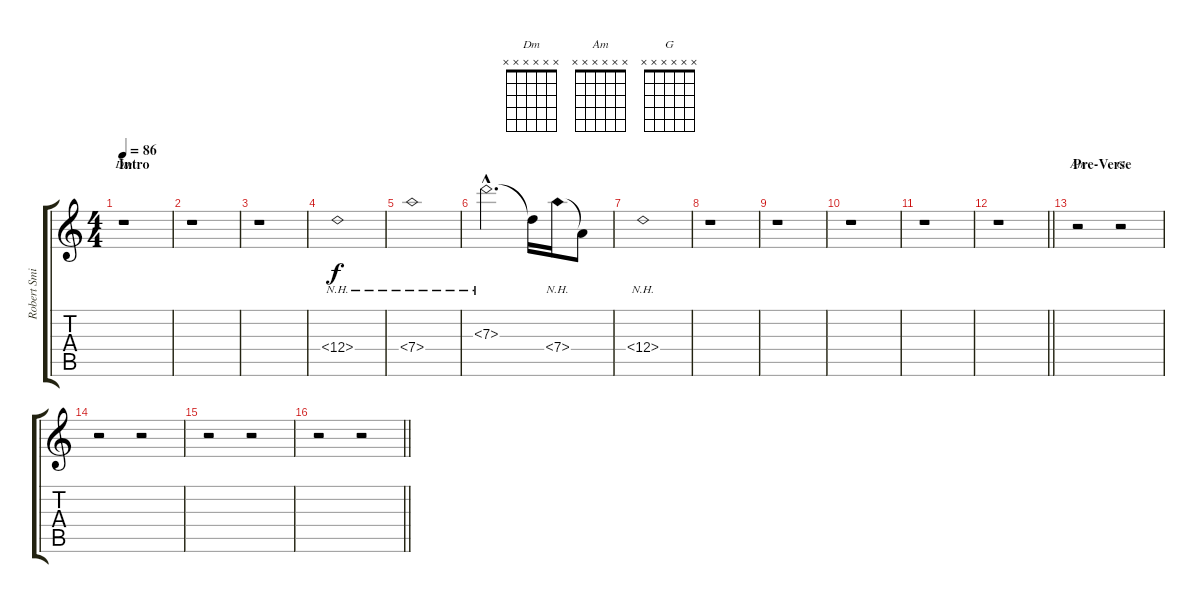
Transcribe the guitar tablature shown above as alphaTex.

\track ("Robert Smith (Guitar Harmonics)" "Robert Smi") {instrument electricguitarclean}
\staff {score tabs}
\tuning (E4 B3 G3 D3 A2 E2) {hide}
\chord ("Dm" x x x x x x)
\chord ("Am" x x x x x x)
\chord ("G" x x x x x x)
\ts (4 4)
\section ("" "Intro")
\tempo 86
\clef g2
\ks c
r.1{ch "Dm" dy f instrument electricguitarclean} |
r.1 |
r.1 |
12.4{nh}.1 |
7.4{nh}.1 |
7.3{nh hac}.2{d} 7.3{t}.16 7.4{nh}.16 7.4{t}.8 |
12.4{nh}.1 |
r.1 |
r.1 |
r.1 |
r.1 |
\barLineRight lightlight
r.1 |
\section ("" "Pre-Verse")
r.2{ch "Am"} r.2{ch "G"} |
r.2 r.2 |
r.2 r.2 |
\barLineRight lightlight
r.2 r.2
